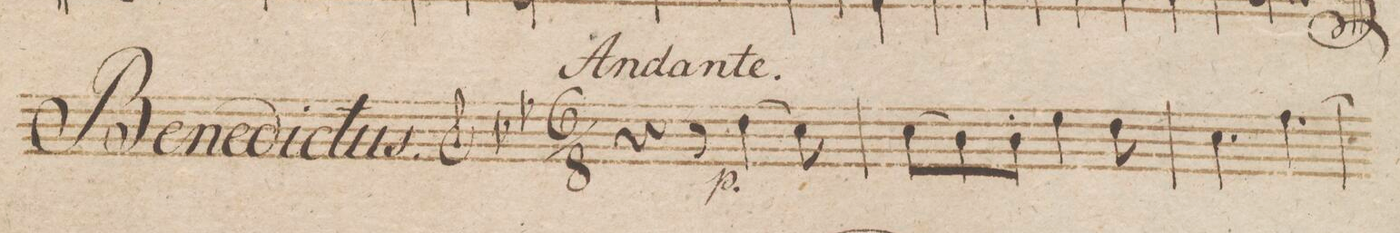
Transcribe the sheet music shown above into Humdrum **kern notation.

**kern	**dynam
*I"Violino Imo	*
*clefG2	*
*k[b-e-]	*
*M6/8	*
4r	.
8r	.
*	*below
(4dd\	p
8cc\)	.
=2	=2
(8cc\L	.
8b-\)	.
8b-'\J	.
4ee-\	.
8dd\	.
=3	=3
4.cc\	.
[4.ff\	.
=4	=4
*-	*-
